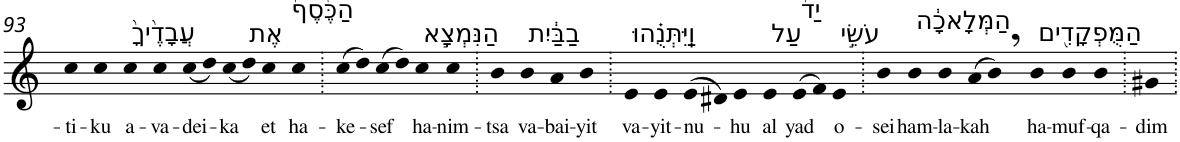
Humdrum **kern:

**kern	**text
*part1	*part1
*staff1	*staff1
*I"Piano	*
*I'Pno	*
!!LO:PB:g=z
*clefG2	*
*k[]	*
=93	=93
!	!LO:LY:b
4cc	-ti-
!	!LO:LY:b
4cc	-ku
!LO:TX:a:t=עֲבָדֶ֙יךָ֙	!
!	!LO:LY:b
4cc	a-
!	!LO:LY:b
4cc	-va-
!	!LO:LY:b
(<8cc	-dei-
8dd)	.
!	!LO:LY:b
(<8cc	-ka
8dd)	.
!LO:TX:a:t=אֶת	!
!	!LO:LY:b
4cc	et
!LO:TX:a:t=הַכֶּ֙סֶף֙	!
!	!LO:LY:b
4cc	ha-
=94.	=94.
!	!LO:LY:b
(>8cc	-ke-
8dd)	.
!	!LO:LY:b
(>8cc	-sef
8dd)	.
!LO:TX:a:t=הַנִּמְצָ֣א	!
!	!LO:LY:b
4cc	ha-
!	!LO:LY:b
4cc	-nim-
=95.	=95.
!	!LO:LY:b
4b	-tsa
!LO:TX:a:t=בַבַּ֔יִת	!
!	!LO:LY:b
4b	va-
!	!LO:LY:b
4a	-bai-
!	!LO:LY:b
4b	-yit
=96.	=96.
!LO:TX:a:t=וַֽיִּתְּנֻ֗הוּ	!
!	!LO:LY:b
4e	va-
!	!LO:LY:b
4e	-yit-
!	!LO:LY:b
(>8e	-nu-
8d#X)	.
!	!LO:LY:b
4e	-hu
!LO:TX:a:t=עַל	!
!	!LO:LY:b
4e	al
!LO:TX:a:t=יַד֙	!
!	!LO:LY:b
(>8e	yad
8f)	.
!LO:TX:a:t=עֹשֵׂ֣י	!
!	!LO:LY:b
4e	o-
=97.	=97.
!	!LO:LY:b
4b	-sei
!LO:TX:a:t=הַמְּלָאכָ֔ה	!
!	!LO:LY:b
4b	ham-
!	!LO:LY:b
4b	-la-
!	!LO:LY:b
(>8a	-kah
8b,)	.
!LO:TX:a:t=הַמֻּפְקָדִ֖ים	!
!	!LO:LY:b
4b	ha-
!	!LO:LY:b
4b	-muf-
!	!LO:LY:b
4b	-qa-
=98.	=98.
!	!LO:LY:b
4g#X	-dim
=.	=.
*-	*-
